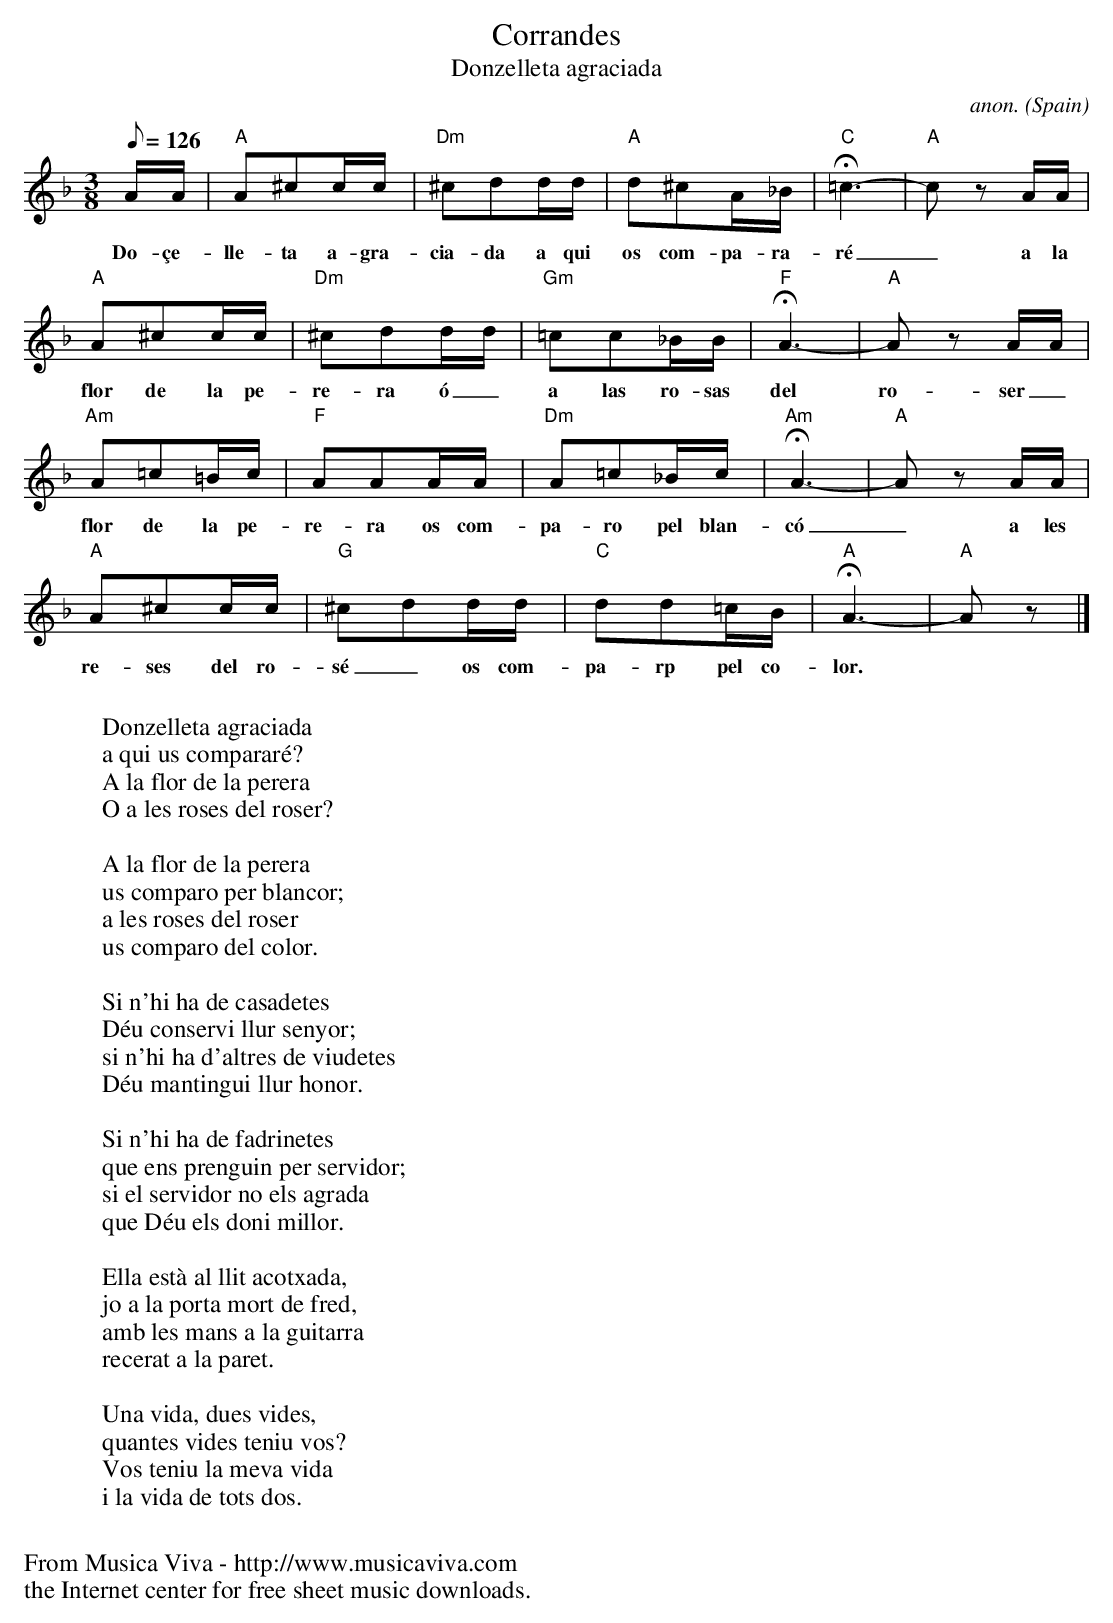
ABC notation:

X:1
T:Corrandes
T:Donzelleta agraciada
C:anon.
O:Spain
M:3/8
L:1/16
Q:1/8=126
K:Aphr
AA|"A"A2^c2cc|"Dm"^c2d2dd|"A"d2^c2A_B|"C"H=c6-|"A"c2 z2 AA|
w:Do-\cce-lle-ta a-gra-cia-da a qui os com-pa-ra-r\'e _ a la
"A"A2^c2cc|"Dm"^c2d2dd|"Gm"=c2c2_BB|"F"HA6-|"A"A2 z2 AA|
w:flor de la pe-re-ra \'o_a las ro-sas del ro-ser _ a la
"Am"A2=c2=Bc|"F"A2A2AA|"Dm"A2=c2_Bc|"Am"HA6-|"A"A2 z2 AA|
w:flor de la pe-re-ra os com-pa-ro pel blan-c\'o _ a les
"A"A2^c2cc|"G"^c2d2dd|"C"d2d2=cB|"A"HA6-|"A"A2 z2|]
w: re-ses del ro-s\'e _ os com-pa-rp pel co-lor.
W:
W:Donzelleta agraciada
W:a qui us comparar\'e?
W:A la flor de la perera
W:O a les roses del roser?
W:
W:A la flor de la perera
W:us comparo per blancor;
W:a les roses del roser
W:us comparo del color.
W:
W:Si n'hi ha de casadetes
W:D\'eu conservi llur senyor;
W:si n'hi ha d'altres de viudetes
W:D\'eu mantingui llur honor.
W:
W:Si n'hi ha de fadrinetes
W:que ens prenguin per servidor;
W:si el servidor no els agrada
W:que D\'eu els doni millor.
W:
W:Ella est\`a al llit acotxada,
W:jo a la porta mort de fred,
W:amb les mans a la guitarra
W:recerat a la paret.
W:
W:Una vida, dues vides,
W:quantes vides teniu vos?
W:Vos teniu la meva vida
W:i la vida de tots dos.
W:
W:
W:  From Musica Viva - http://www.musicaviva.com
W:  the Internet center for free sheet music downloads.
